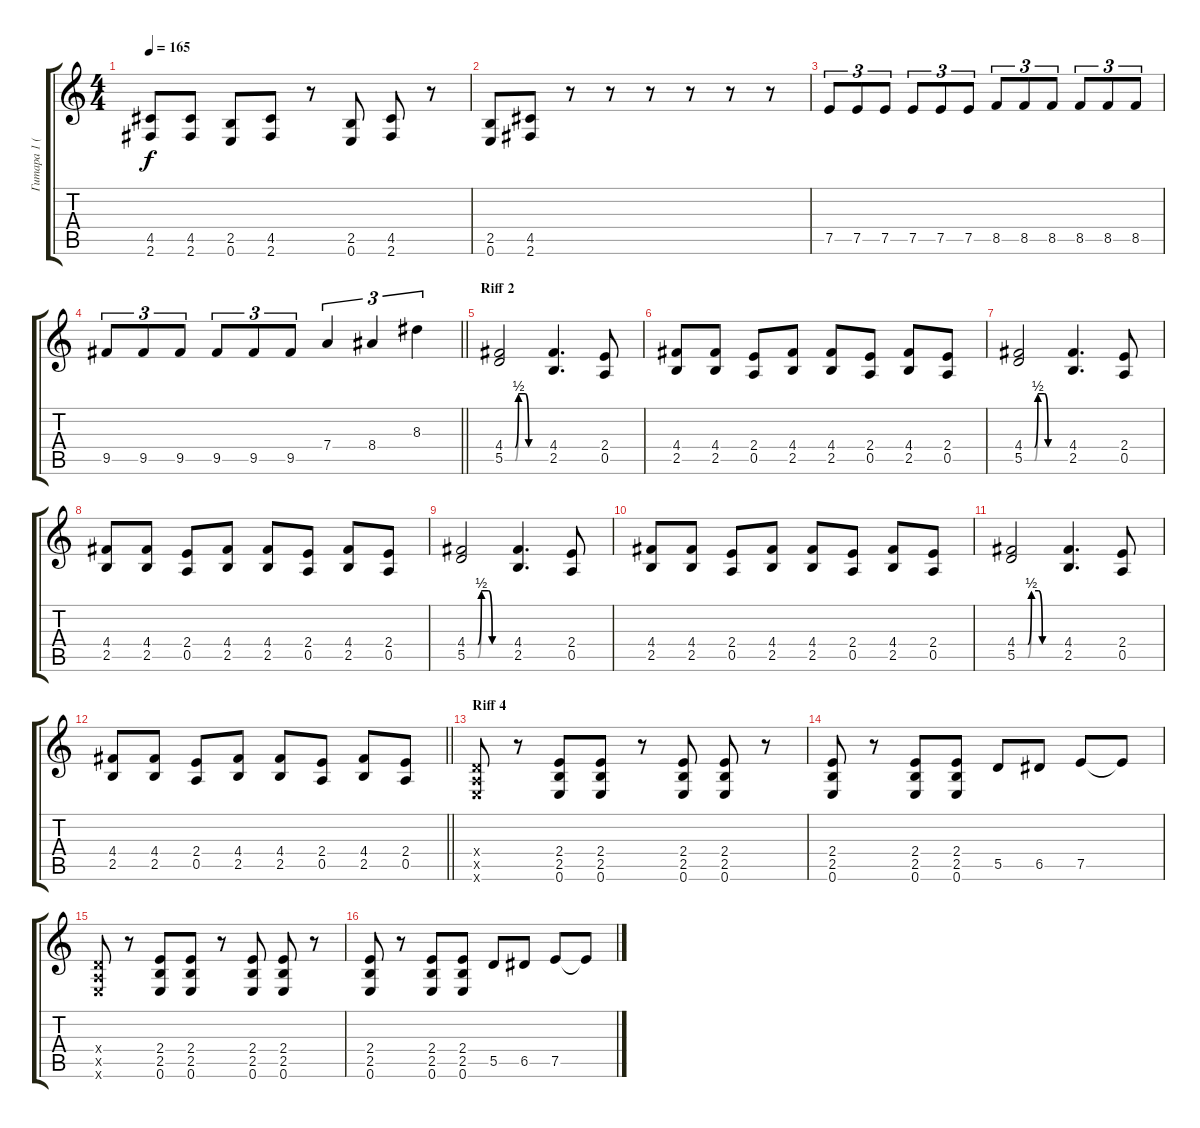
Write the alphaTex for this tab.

\track ("Гитара 1 (вариант)" "Гитара 1 (") {instrument distortionguitar}
\staff {score tabs}
\tuning (E4 B3 G3 D3 A2 E2) {hide}
\ts (4 4)
\tempo 165
\clef g2
\ks c
(4.5 2.6).8{dy f} (4.5 2.6).8 (2.5 0.6).8 (4.5 2.6).8 r.8 (2.5 0.6).8 (4.5 2.6).8 r.8 |
(2.5 0.6).8 (4.5 2.6).8 r.8 r.8 r.8 r.8 r.8 r.8 |
7.5.8{tu (3 2)} 7.5.8{tu (3 2)} 7.5.8{tu (3 2)} 7.5.8{tu (3 2)} 7.5.8{tu (3 2)} 7.5.8{tu (3 2)} 8.5.8{tu (3 2)} 8.5.8{tu (3 2)} 8.5.8{tu (3 2)} 8.5.8{tu (3 2)} 8.5.8{tu (3 2)} 8.5.8{tu (3 2)} |
\barLineRight lightlight
9.5.8{tu (3 2)} 9.5.8{tu (3 2)} 9.5.8{tu (3 2)} 9.5.8{tu (3 2)} 9.5.8{tu (3 2)} 9.5.8{tu (3 2)} 7.4.4{tu (3 2)} 8.4.4{tu (3 2)} 8.3.4{tu (3 2)} |
\section ("" "Riff 2")
(4.4{be (custom 0 0 15 0 20 2 30 2 35 0 60 0)} 5.5{be (custom 0 0 15 0 20 2 30 2 35 0 60 0)}).2 (4.4 2.5).4{d} (2.4 0.5).8 |
(4.4 2.5).8 (4.4 2.5).8 (2.4 0.5).8 (4.4 2.5).8 (4.4 2.5).8 (2.4 0.5).8 (4.4 2.5).8 (2.4 0.5).8 |
(4.4{be (custom 0 0 15 0 20 2 30 2 35 0 60 0)} 5.5{be (custom 0 0 15 0 20 2 30 2 35 0 60 0)}).2 (4.4 2.5).4{d} (2.4 0.5).8 |
(4.4 2.5).8 (4.4 2.5).8 (2.4 0.5).8 (4.4 2.5).8 (4.4 2.5).8 (2.4 0.5).8 (4.4 2.5).8 (2.4 0.5).8 |
(4.4{be (custom 0 0 15 0 20 2 30 2 35 0 60 0)} 5.5{be (custom 0 0 15 0 20 2 30 2 35 0 60 0)}).2 (4.4 2.5).4{d} (2.4 0.5).8 |
(4.4 2.5).8 (4.4 2.5).8 (2.4 0.5).8 (4.4 2.5).8 (4.4 2.5).8 (2.4 0.5).8 (4.4 2.5).8 (2.4 0.5).8 |
(4.4{be (custom 0 0 15 0 20 2 30 2 35 0 60 0)} 5.5{be (custom 0 0 15 0 20 2 30 2 35 0 60 0)}).2 (4.4 2.5).4{d} (2.4 0.5).8 |
\barLineRight lightlight
(4.4 2.5).8 (4.4 2.5).8 (2.4 0.5).8 (4.4 2.5).8 (4.4 2.5).8 (2.4 0.5).8 (4.4 2.5).8 (2.4 0.5).8 |
\section ("" "Riff 4")
(0.4{x} 0.5{x} 0.6{x}).8 r.8 (2.4 2.5 0.6).8 (2.4 2.5 0.6).8 r.8 (2.4 2.5 0.6).8 (2.4 2.5 0.6).8 r.8 |
(2.4 2.5 0.6).8 r.8 (2.4 2.5 0.6).8 (2.4 2.5 0.6).8 5.5.8 6.5.8 7.5.8 7.5{t}.8 |
(0.4{x} 0.5{x} 0.6{x}).8 r.8 (2.4 2.5 0.6).8 (2.4 2.5 0.6).8 r.8 (2.4 2.5 0.6).8 (2.4 2.5 0.6).8 r.8 |
(2.4 2.5 0.6).8 r.8 (2.4 2.5 0.6).8 (2.4 2.5 0.6).8 5.5.8 6.5.8 7.5.8 7.5{t}.8
